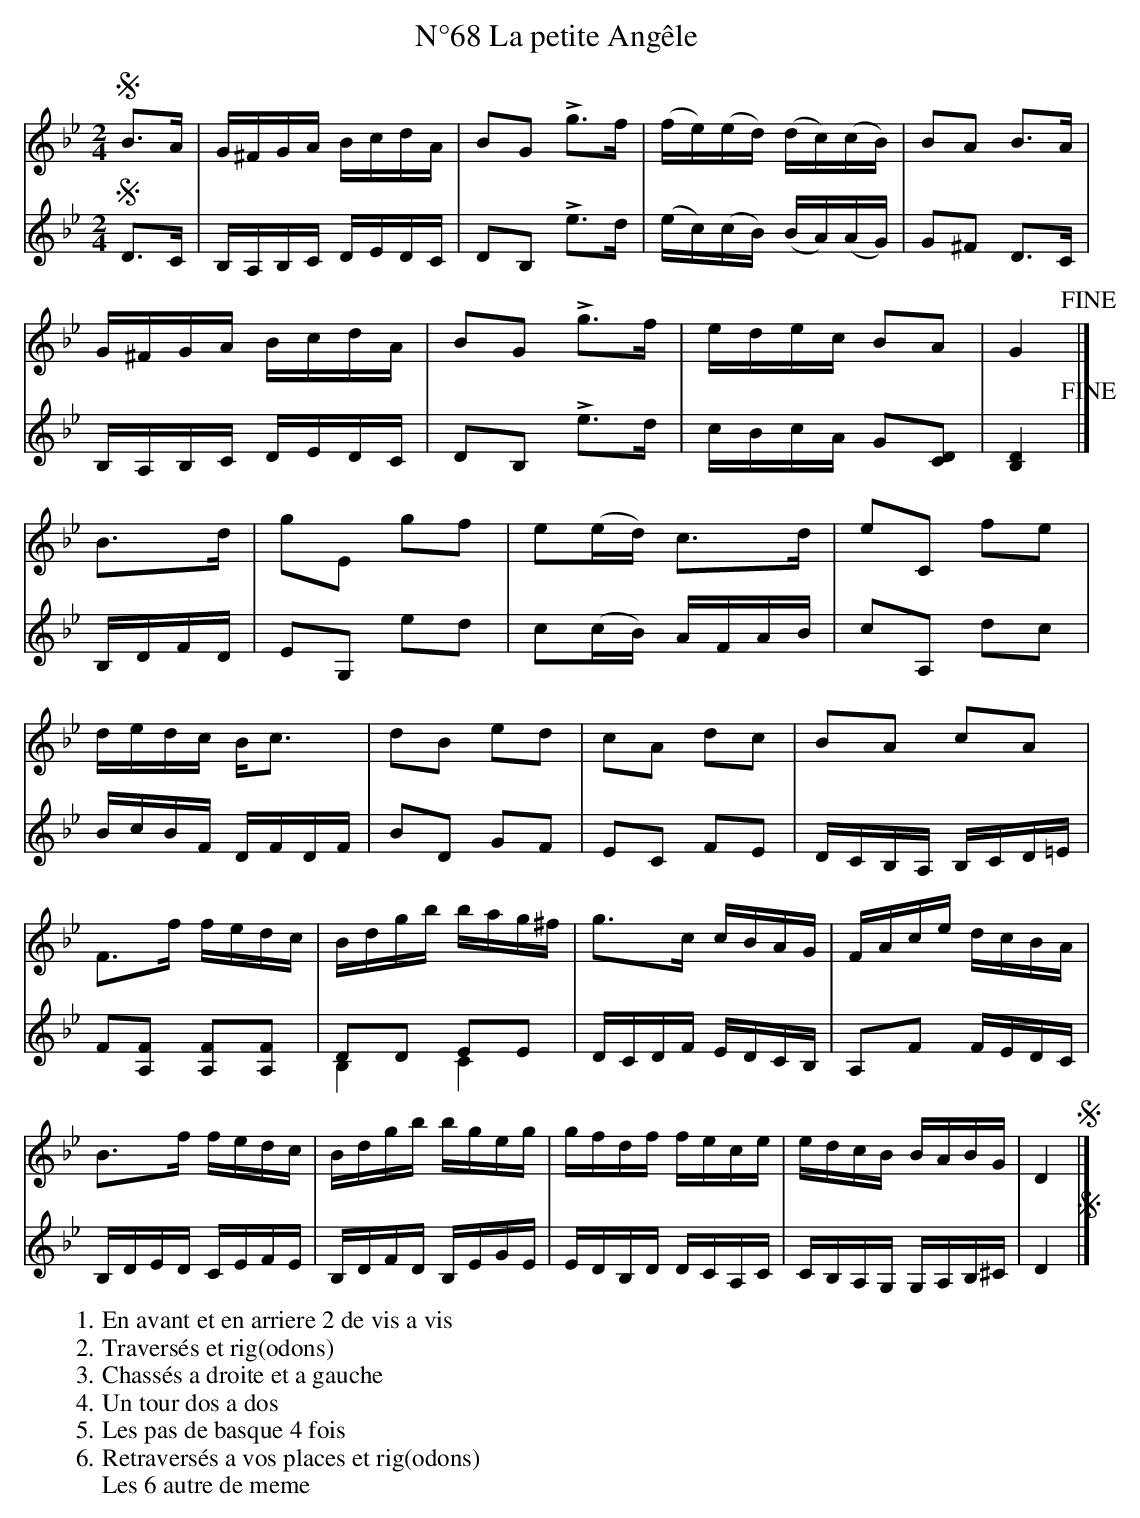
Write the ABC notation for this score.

X:1
T:N°68 La petite Angêle
M:2/4
K:Gmin
L:1/16
C:N.J.DELHAISE fils
O:Belgium (Huy)
[V:1]
!segno!B2>A2|G^FGA BcdA|B2G2 !accent!g2>f2|(fe)(ed) (dc)(cB)|B2A2 B2>A2|
G^FGA BcdA|B2G2 !accent!g2>f2|edec B2A2|G4 !fine!|]
B2>d2|g2E2 g2f2|e2(ed) c2>d2|e2C2 f2e2|
dedc B2<c2|d2B2 e2d2|c2A2 d2c2|B2A2 c2A2|
F2>f2 fedc|Bdgb bag^f|g2>c2 cBAG|FAce dcBA|
B2>f2 fedc|Bdgb bgeg|gfdf fece|edcB BABG|D4 !segno!|]
[V:2]
!segno!D2>C2|B,A,B,C DEDC|D2B,2 !accent!e2>d2|(ec)(cB) (BA)(AG)|
G2^F2 D2>C2|B,A,B,C DEDC|D2B,2 !accent!e2>d2|cBcA G2[CD]2|[B,D]4!fine!|]
B,DFD|E2G,2 e2d2|c2(cB) AFAB|c2A,2 d2c2|BcBF DFDF|
B2D2 G2F2|E2C2 F2E2|DCB,A, B,CD=E|F2[A,F]2 [A,F]2[A,F]2|
D2D2 E2E2 &&B,4C4|DCDF EDCB,|A,2F2 FEDC|B,DED CEFE|
B,DFD B,EGE|EDB,D DCA,C|CB,A,G, G,A,B,^C|D4 !segno!|]
W:1.En avant et en arriere 2 de vis a vis
W:2.Traversés et rig(odons)
W:3.Chassés a droite et a gauche
W:4.Un tour dos a dos
W:5.Les pas de basque 4 fois
W:6.Retraversés a vos places et rig(odons)
W:Les 6 autre de meme
